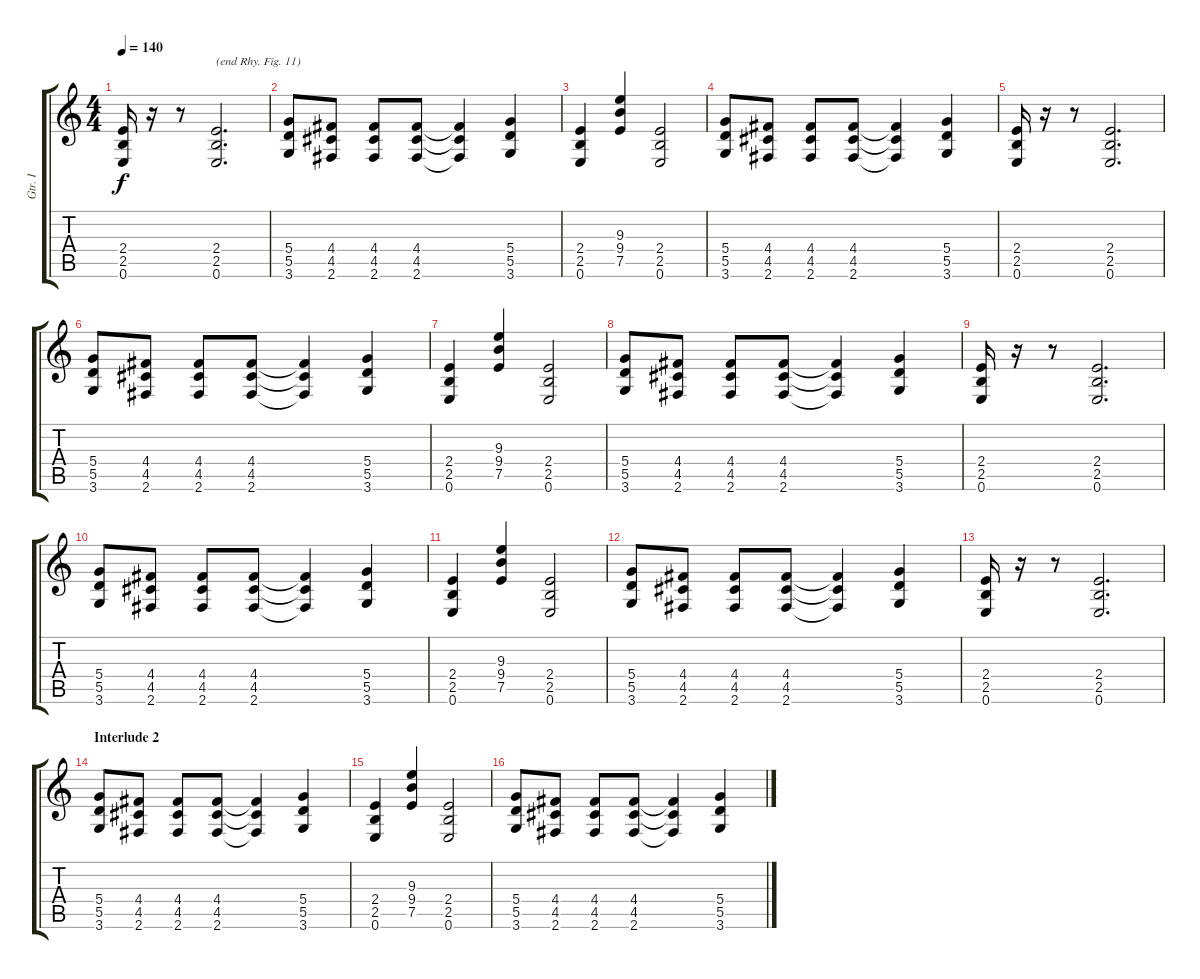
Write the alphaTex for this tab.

\track ("Gtr. I" "Gtr. I") {instrument acousticguitarsteel}
\staff {score tabs}
\tuning (E4 B3 G3 D3 A2 E2) {hide}
\ts (4 4)
\tempo 140
\clef g2
\ks c
(2.4 2.5 0.6).16{dy f} r.16 r.8 (2.4 2.5 0.6).2{d txt "(end Rhy. Fig. 11)"} |
(5.4 5.5 3.6).8 (4.4 4.5 2.6).8 (4.4 4.5 2.6).8 (4.4 4.5 2.6).8 (4.4{t} 4.5{t} 2.6{t}).4 (5.4 5.5 3.6).4 |
(2.4 2.5 0.6).4 (9.3 9.4 7.5).4 (2.4 2.5 0.6).2 |
(5.4 5.5 3.6).8 (4.4 4.5 2.6).8 (4.4 4.5 2.6).8 (4.4 4.5 2.6).8 (4.4{t} 4.5{t} 2.6{t}).4 (5.4 5.5 3.6).4 |
(2.4 2.5 0.6).16 r.16 r.8 (2.4 2.5 0.6).2{d} |
(5.4 5.5 3.6).8 (4.4 4.5 2.6).8 (4.4 4.5 2.6).8 (4.4 4.5 2.6).8 (4.4{t} 4.5{t} 2.6{t}).4 (5.4 5.5 3.6).4 |
(2.4 2.5 0.6).4 (9.3 9.4 7.5).4 (2.4 2.5 0.6).2 |
(5.4 5.5 3.6).8 (4.4 4.5 2.6).8 (4.4 4.5 2.6).8 (4.4 4.5 2.6).8 (4.4{t} 4.5{t} 2.6{t}).4 (5.4 5.5 3.6).4 |
(2.4 2.5 0.6).16 r.16 r.8 (2.4 2.5 0.6).2{d} |
(5.4 5.5 3.6).8 (4.4 4.5 2.6).8 (4.4 4.5 2.6).8 (4.4 4.5 2.6).8 (4.4{t} 4.5{t} 2.6{t}).4 (5.4 5.5 3.6).4 |
(2.4 2.5 0.6).4 (9.3 9.4 7.5).4 (2.4 2.5 0.6).2 |
(5.4 5.5 3.6).8 (4.4 4.5 2.6).8 (4.4 4.5 2.6).8 (4.4 4.5 2.6).8 (4.4{t} 4.5{t} 2.6{t}).4 (5.4 5.5 3.6).4 |
(2.4 2.5 0.6).16 r.16 r.8 (2.4 2.5 0.6).2{d} |
\section ("" "Interlude 2")
(5.4 5.5 3.6).8{instrument overdrivenguitar} (4.4 4.5 2.6).8 (4.4 4.5 2.6).8 (4.4 4.5 2.6).8 (4.4{t} 4.5{t} 2.6{t}).4 (5.4 5.5 3.6).4 |
(2.4 2.5 0.6).4 (9.3 9.4 7.5).4 (2.4 2.5 0.6).2 |
(5.4 5.5 3.6).8 (4.4 4.5 2.6).8 (4.4 4.5 2.6).8 (4.4 4.5 2.6).8 (4.4{t} 4.5{t} 2.6{t}).4 (5.4 5.5 3.6).4
